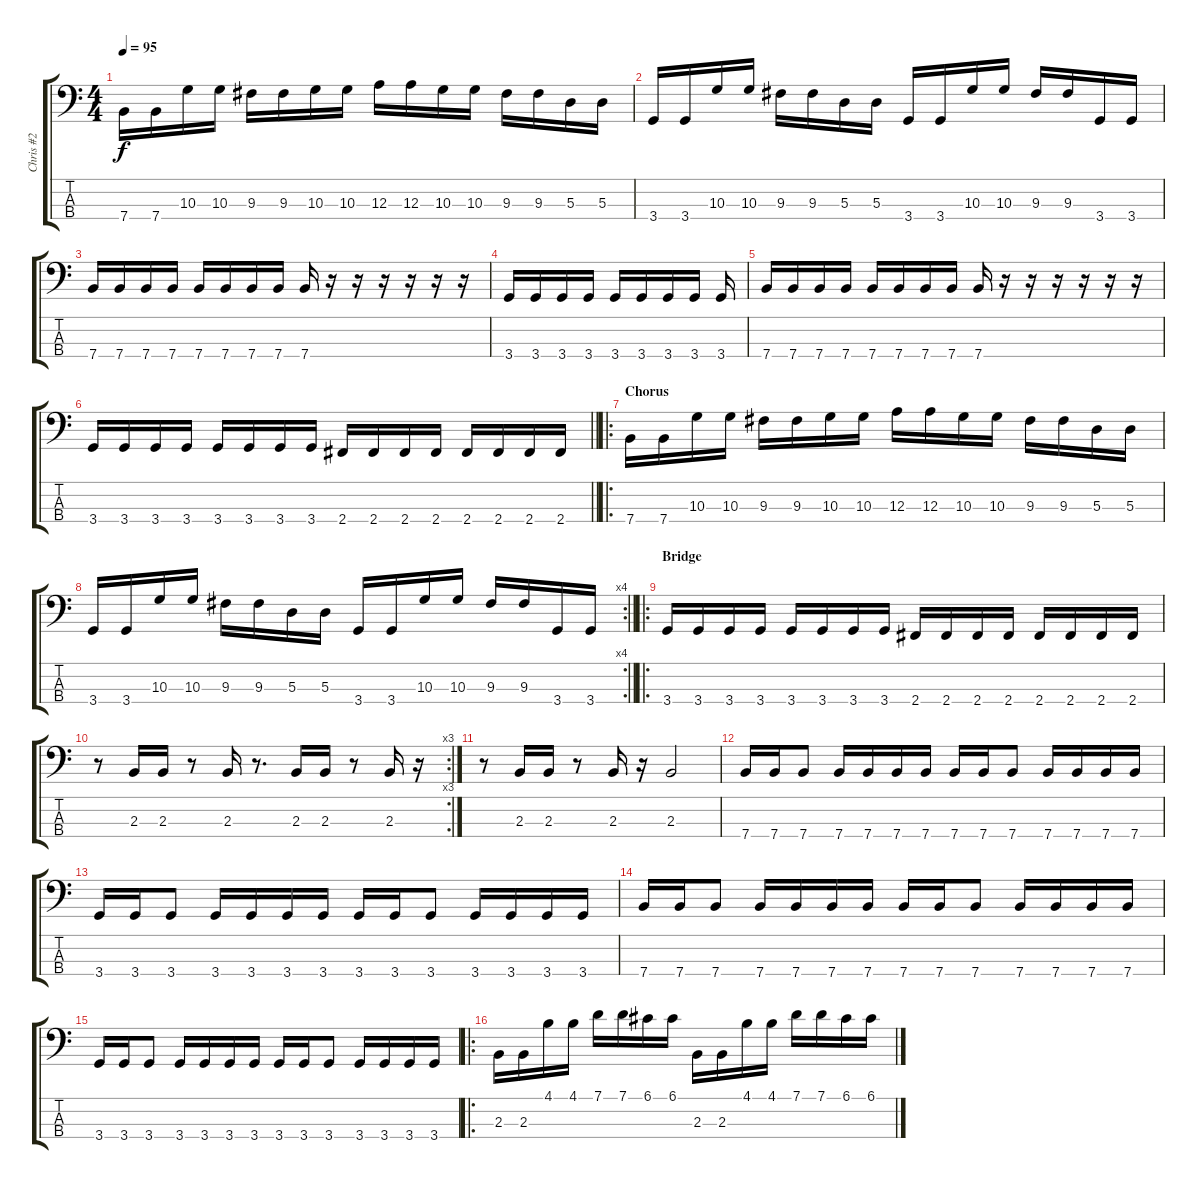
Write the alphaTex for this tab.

\track ("Chris #2" "Chris #2") {instrument electricbassfinger}
\staff {score tabs}
\tuning (G2 D2 A1 E1) {hide}
\ts (4 4)
\tempo 95
\clef f4
\ks c
7.4.16{dy f} 7.4.16 10.3.16 10.3.16 9.3.16 9.3.16 10.3.16 10.3.16 12.3.16 12.3.16 10.3.16 10.3.16 9.3.16 9.3.16 5.3.16 5.3.16 |
3.4.16 3.4.16 10.3.16 10.3.16 9.3.16 9.3.16 5.3.16 5.3.16 3.4.16 3.4.16 10.3.16 10.3.16 9.3.16 9.3.16 3.4.16 3.4.16 |
7.4.16 7.4.16 7.4.16 7.4.16 7.4.16 7.4.16 7.4.16 7.4.16 7.4.16 r.16 r.16 r.16 r.16 r.16 r.16 |
3.4.16 3.4.16 3.4.16 3.4.16 3.4.16 3.4.16 3.4.16 3.4.16 3.4.16 |
7.4.16 7.4.16 7.4.16 7.4.16 7.4.16 7.4.16 7.4.16 7.4.16 7.4.16 r.16 r.16 r.16 r.16 r.16 r.16 |
\barLineRight lightlight
3.4.16 3.4.16 3.4.16 3.4.16 3.4.16 3.4.16 3.4.16 3.4.16 2.4.16 2.4.16 2.4.16 2.4.16 2.4.16 2.4.16 2.4.16 2.4.16 |
\ro
\section ("" "Chorus")
7.4.16 7.4.16 10.3.16 10.3.16 9.3.16 9.3.16 10.3.16 10.3.16 12.3.16 12.3.16 10.3.16 10.3.16 9.3.16 9.3.16 5.3.16 5.3.16 |
\rc 4
\barLineRight lightlight
3.4.16 3.4.16 10.3.16 10.3.16 9.3.16 9.3.16 5.3.16 5.3.16 3.4.16 3.4.16 10.3.16 10.3.16 9.3.16 9.3.16 3.4.16 3.4.16 |
\ro
\section ("" "Bridge")
3.4.16 3.4.16 3.4.16 3.4.16 3.4.16 3.4.16 3.4.16 3.4.16 2.4.16 2.4.16 2.4.16 2.4.16 2.4.16 2.4.16 2.4.16 2.4.16 |
\rc 3
r.8 2.3.16 2.3.16 r.8 2.3.16 r.8{d} 2.3.16 2.3.16 r.8 2.3.16 r.16 |
r.8 2.3.16 2.3.16 r.8 2.3.16 r.16 2.3.2 |
7.4.16 7.4.16 7.4.8 7.4.16 7.4.16 7.4.16 7.4.16 7.4.16 7.4.16 7.4.8 7.4.16 7.4.16 7.4.16 7.4.16 |
3.4.16 3.4.16 3.4.8 3.4.16 3.4.16 3.4.16 3.4.16 3.4.16 3.4.16 3.4.8 3.4.16 3.4.16 3.4.16 3.4.16 |
7.4.16 7.4.16 7.4.8 7.4.16 7.4.16 7.4.16 7.4.16 7.4.16 7.4.16 7.4.8 7.4.16 7.4.16 7.4.16 7.4.16 |
3.4.16 3.4.16 3.4.8 3.4.16 3.4.16 3.4.16 3.4.16 3.4.16 3.4.16 3.4.8 3.4.16 3.4.16 3.4.16 3.4.16 |
\ro
2.3.16 2.3.16 4.1.16 4.1.16 7.1.16 7.1.16 6.1.16 6.1.16 2.3.16 2.3.16 4.1.16 4.1.16 7.1.16 7.1.16 6.1.16 6.1.16
